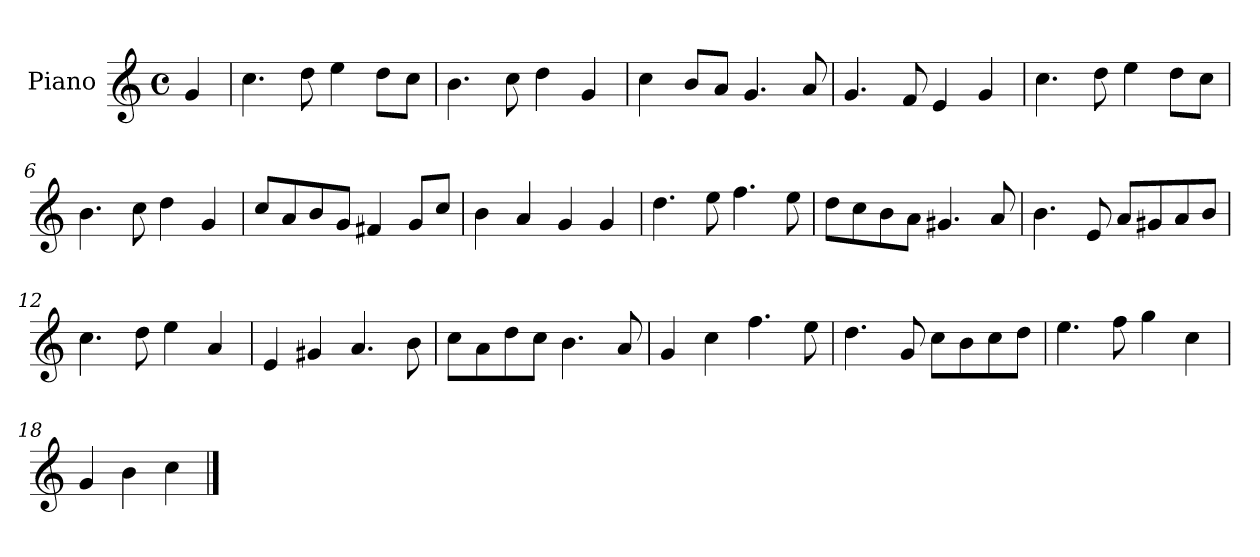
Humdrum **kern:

**kern
*part1
*staff1
*I"Piano
*I'Pno.
*clefG2
*k[]
*M4/4
*met(c)
=
4g/
=1
4.cc\
8dd\
4ee\
8dd\L
8cc\J
=2
4.b\
8cc\
4dd\
4g/
=3
4cc\
8b/L
8a/J
4.g/
8a/
=4
4.g/
8f/
4e/
4g/
=5
4.cc\
8dd\
4ee\
8dd\L
8cc\J
=6
4.b\
8cc\
4dd\
4g/
!!LO:LB:g=z
=7
8cc/L
8a/
8b/
8g/J
4f#X/
8g/L
8cc/J
=8
4b\
4a/
4g/
4g/
=9
4.dd\
8ee\
4.ff\
8ee\
=10
8dd\L
8cc\
8b\
8a\J
4.g#X/
8a/
=11
4.b\
8e/
8a/L
8g#X/
8a/
8b/J
=12
4.cc\
8dd\
4ee\
4a/
!!LO:LB:g=z
=13
4e/
4g#X/
4.a/
8b\
=14
8cc\L
8a\
8dd\
8cc\J
4.b\
8a/
=15
4g/
4cc\
4.ff\
8ee\
=16
4.dd\
8g/
8cc\L
8b\
8cc\
8dd\J
=17
4.ee\
8ff\
4gg\
4cc\
=18
4g/
4b\
4cc\
==
*-
